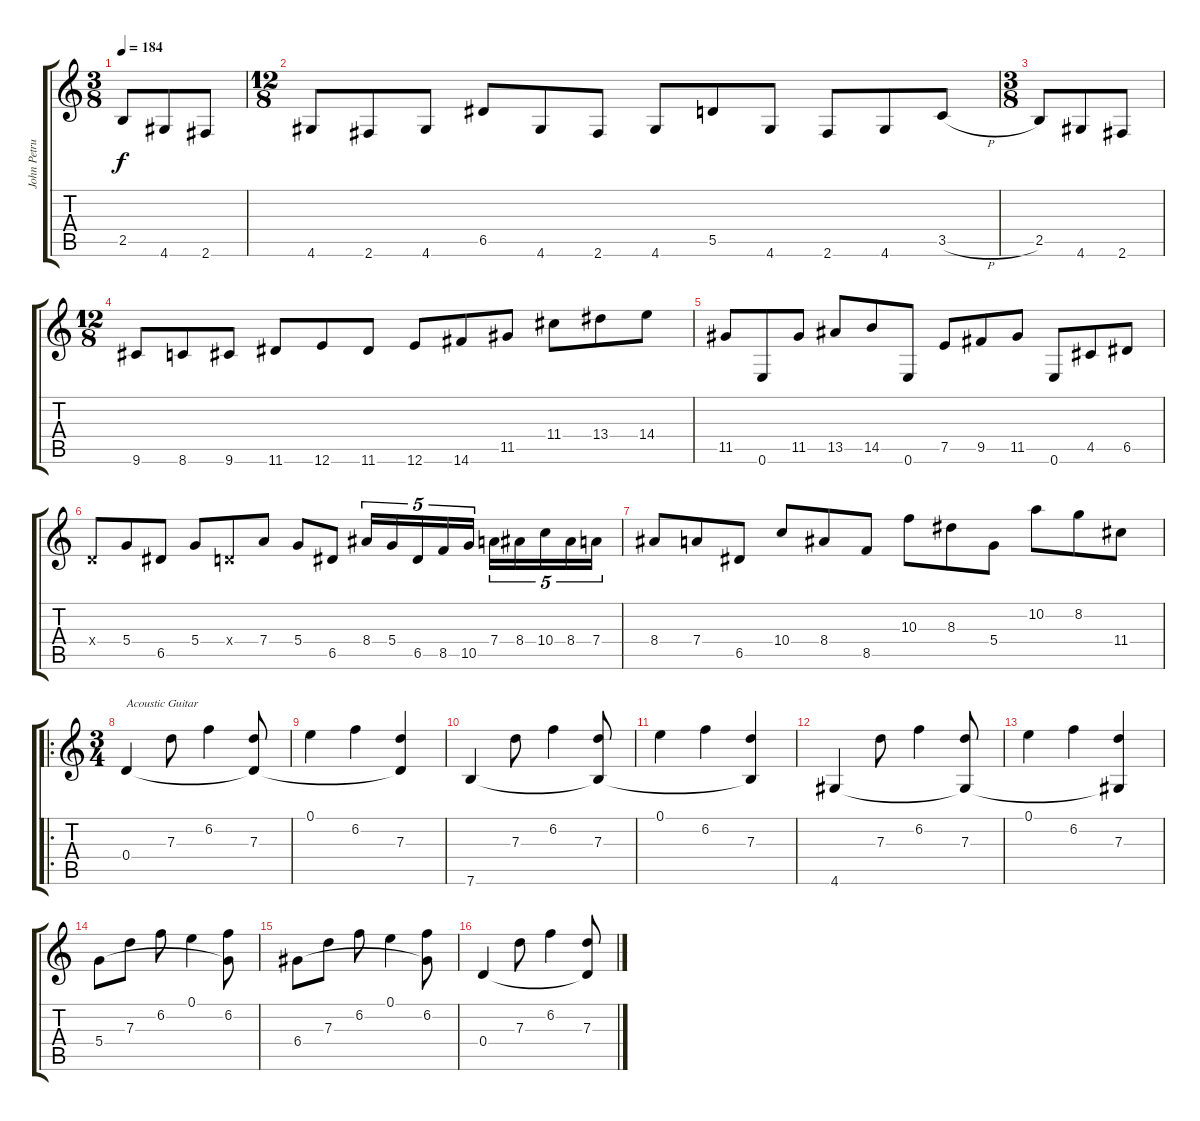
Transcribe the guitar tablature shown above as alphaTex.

\track ("John Petrucci - 6 Strings Guitar" "John Petru") {instrument distortionguitar}
\staff {score tabs}
\tuning (E4 B3 G3 D3 A2 E2) {hide}
\ts (3 8)
\tempo 184
\clef g2
\ks c
2.5.8{dy f} 4.6.8 2.6.8 |
\ts (12 8)
4.6.8 2.6.8 4.6.8 6.5.8 4.6.8 2.6.8 4.6.8 5.5.8 4.6.8 2.6.8 4.6.8 3.5{h}.8 |
\ts (3 8)
2.5.8 4.6.8 2.6.8 |
\ts (12 8)
9.6.8 8.6.8 9.6.8 11.6.8 12.6.8 11.6.8 12.6.8 14.6.8 11.5.8 11.4.8 13.4.8 14.4.8 |
11.5.8 0.6.8 11.5.8 13.5.8 14.5.8 0.6.8 7.5.8 9.5.8 11.5.8 0.6.8 4.5.8 6.5.8 |
0.4{x}.8 5.4.8 6.5.8 5.4.8 0.4{x}.8 7.4.8 5.4.8 6.5.8 8.4.16{tu (5 4)} 5.4.16{tu (5 4)} 6.5.16{tu (5 4)} 8.5.16{tu (5 4)} 10.5.16{tu (5 4)} 7.4.16{tu (5 4)} 8.4.16{tu (5 4)} 10.4.16{tu (5 4)} 8.4.16{tu (5 4)} 7.4.16{tu (5 4)} |
8.4.8 7.4.8 6.5.8 10.4.8 8.4.8 8.5.8 10.3.8 8.3.8 5.4.8 10.2.8 8.2.8 11.4.8 |
\ro
\ts (3 4)
0.4.4{txt "Acoustic Guitar" instrument acousticguitarsteel} 7.3.8 6.2.4 (7.3 0.4{t}).8 |
0.1.4 6.2.4 (7.3 0.4{t}).4 |
7.6.4 7.3.8 6.2.4 (7.3 7.6{t}).8 |
0.1.4 6.2.4 (7.3 7.6{t}).4 |
4.6.4 7.3.8 6.2.4 (7.3 4.6{t}).8 |
0.1.4 6.2.4 (7.3 4.6{t}).4 |
5.4.8 7.3.8 6.2.8 0.1.4 (6.2 5.4{t}).8 |
6.4.8 7.3.8 6.2.8 0.1.4 (6.2 6.4{t}).8 |
0.4.4 7.3.8 6.2.4 (7.3 0.4{t}).8
